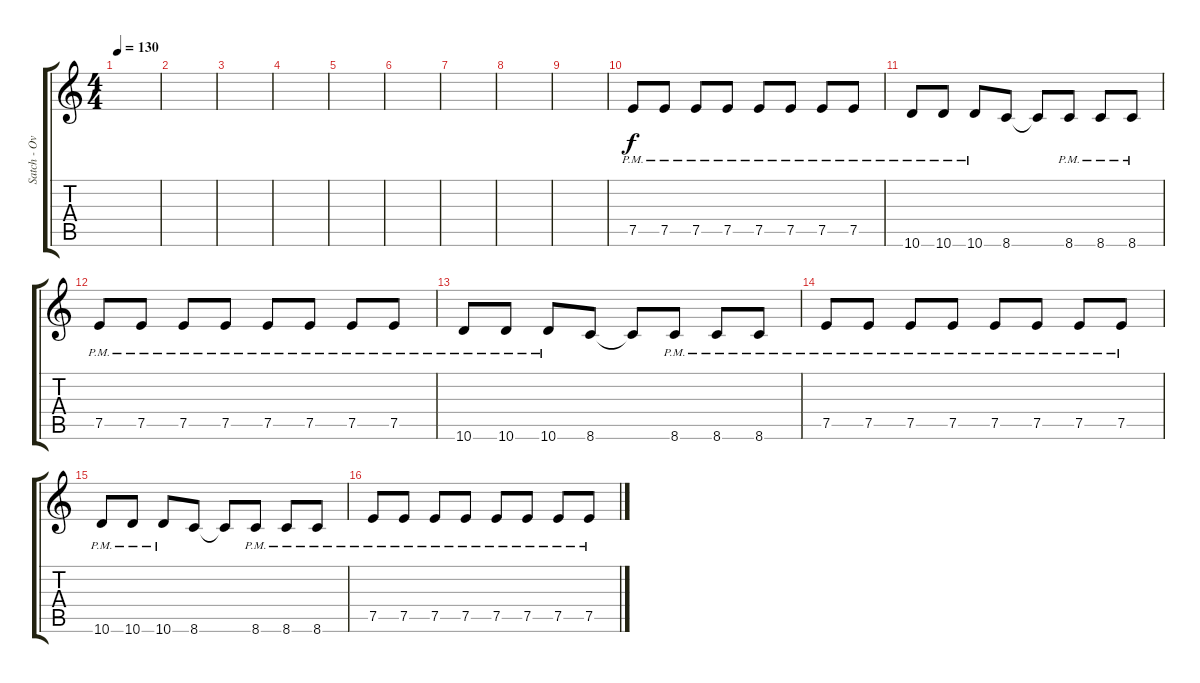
\track ("Satch - Overdub" "Satch - Ov") {instrument distortionguitar}
\staff {score tabs}
\tuning (E4 B3 G3 D3 A2 E2) {hide}
\ts (4 4)
\tempo 130
\clef g2
\ks c
|
|
|
|
|
\section ("" "")
|
|
|
|
7.5{pm}.8{instrument fretlessbass} 7.5{pm}.8 7.5{pm}.8 7.5{pm}.8 7.5{pm}.8 7.5{pm}.8 7.5{pm}.8 7.5{pm}.8 |
10.6{pm}.8 10.6{pm}.8 10.6{pm}.8 8.6.8 8.6{t}.8 8.6{pm}.8 8.6{pm}.8 8.6{pm}.8 |
7.5{pm}.8 7.5{pm}.8 7.5{pm}.8 7.5{pm}.8 7.5{pm}.8 7.5{pm}.8 7.5{pm}.8 7.5{pm}.8 |
10.6{pm}.8 10.6{pm}.8 10.6{pm}.8 8.6.8 8.6{t}.8 8.6{pm}.8 8.6{pm}.8 8.6{pm}.8 |
7.5{pm}.8 7.5{pm}.8 7.5{pm}.8 7.5{pm}.8 7.5{pm}.8 7.5{pm}.8 7.5{pm}.8 7.5{pm}.8 |
10.6{pm}.8 10.6{pm}.8 10.6{pm}.8 8.6.8 8.6{t}.8 8.6{pm}.8 8.6{pm}.8 8.6{pm}.8 |
7.5{pm}.8 7.5{pm}.8 7.5{pm}.8 7.5{pm}.8 7.5{pm}.8 7.5{pm}.8 7.5{pm}.8 7.5{pm}.8
